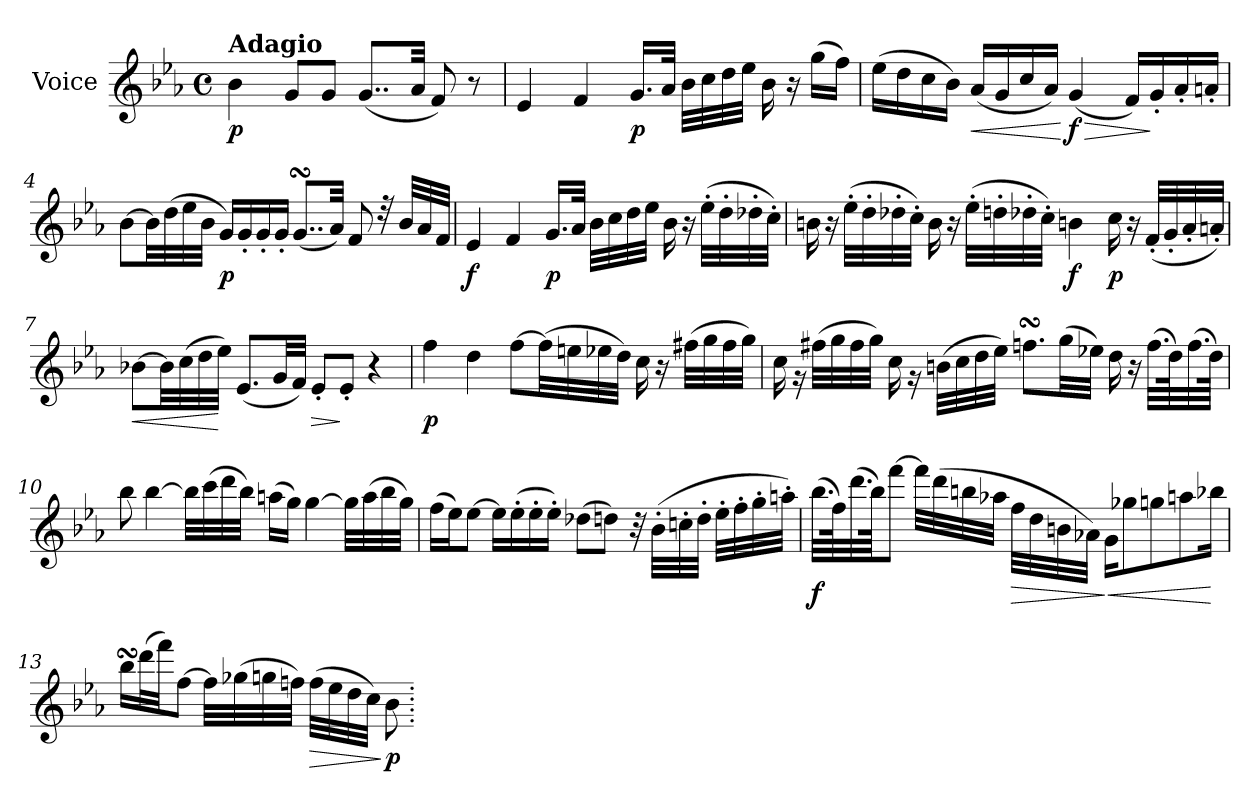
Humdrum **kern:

**kern	**dynam
*part1	*part1
*staff1	*staff1
*I"Voice	*
*I'V	*
*clefG2	*
*k[b-e-a-]	*
*M4/4	*
*met(c)	*
=1	=1
!LO:TX:a:B:t=Adagio	!
!	!LO:DY:b
4b-\	p
8g/L	.
8g/J	.
(<8..g/L	.
32a-/Jkk	.
8f/)	.
8r	.
=2	=2
4e-/	.
4f/	.
!	!LO:DY:b
16.g/LL	p
32a-/JJk	.
32b-\LLL	.
32cc\	.
32dd\	.
32ee-\JJJ	.
16b-\	.
16r	.
(>16gg\LL	.
16ff\JJ)	.
!!LO:LB:g=z
=3	=3
(>16ee-\LL	.
16dd\	.
16cc\	.
16b-\JJ)	.
!	!LO:HP:b
(<16a-/LL	<
16g/	.
16cc/	.
16a-/JJ)	.
!	!LO:HP:n=1:b
!	!LO:DY:n=1:b
(<4g/	[ > f
16f/LL)	.
16g'/	]
16a-'/	.
16an'/JJ	.
=4	=4
[8b-\L	.
32b-\LL]	.
(>32dd\	.
32ee-\	.
32b-\JJJ	.
!	!LO:DY:b
16g/LL)	p
16g'/	.
16g'/	.
16g'/JJ	.
(<8..gsSsS/L	.
32a-/Jkk)	.
8f/	.
32rdd	.
32b-/LLL	.
32a-/	.
32f/JJJ	.
!!LO:LB:g=z
=5	=5
!	!LO:DY:b
4e-/	f
4f/	.
!	!LO:DY:b
16.g/LL	p
32a-/JJk	.
32b-\LLL	.
32cc\	.
32dd\	.
32ee-\JJJ	.
16b-\	.
16r	.
(>32ee-'\LLL	.
32dd'\	.
32dd-X'\	.
32cc'\JJJ)	.
=6	=6
16bn\	.
16r	.
(>32ee-'\LLL	.
32dd'\	.
32dd-X'\	.
32cc'\JJJ)	.
16b\	.
16r	.
(>32ee-'\LLL	.
32ddn'\	.
32dd-X'\	.
32cc'\JJJ)	.
!	!LO:DY:b
4bn\	f
!	!LO:DY:b
16cc\	p
16r	.
(<32f'/LLL	.
32g'/	.
32a-'/	.
32an'/JJJ)	.
!!LO:LB:g=z
=7	=7
!	!LO:HP:b
[8b-X\L	<
32b-\LL]	.
(>32cc\	.
32dd\	.
32ee-\JJJ)	[
(<8.e-/L	.
32g/LL	.
32f/JJJ)	.
!	!LO:HP:b
8e-'/L	>
8e-'/J	]
4r	.
=8	=8
!	!LO:DY:b
4ff\	p
4dd\	.
[8ff\L	.
(>32ff\LL]	.
32een\	.
32ee-X\	.
32dd\JJJ)	.
16cc\	.
16r	.
(>32ff#X\LLL	.
32gg\	.
32ff#\	.
32gg\JJJ)	.
!!LO:LB:g=z
=9	=9
16cc\	.
16rg	.
(>32ff#X\LLL	.
32gg\	.
32ff#\	.
32gg\JJJ)	.
16cc\	.
16rg	.
(>32bn\LLL	.
32cc\	.
32dd\	.
32ee-\JJJ)	.
8.ffnsSSS\L	.
(>32gg\LL	.
32ee-X\JJJ)	.
16dd\	.
16r	.
(>32.ff\LLL	.
64dd\K)	.
(>32.ff\	.
64dd\JJJk)	.
=10	=10
8bb-\	.
[4bb-\	.
32bb-\LLL]	.
(>32ccc\	.
32ddd\	.
32bb-\JJJ)	.
(>16aan\LL	.
16gg\JJ)	.
[4gg\	.
32gg\LLL]	.
(>32aa\	.
32bb-\	.
32gg\JJJ)	.
!!LO:LB:g=z
=11	=11
(>16ff\LL	.
16ee-\J)	.
[8ee-\J	.
16ee-\LL]	.
(>16ee-'\	.
16ee-'\	.
16ee-'\JJ)	.
(>8dd-Xi\L	.
8dd\J)	.
32r	.
(>32b-'\LLL	.
32ccn'\	.
32dd'\JJJ	.
32ee-'\LLL	.
32ff'\	.
32gg'\	.
32aan'\JJJ)	.
!!LO:LB:g=z
=12	=12
!	!LO:DY:b
(>32.bb-\LLL	f
64ff\K)	.
(>32.ddd\	.
64bb-\JJK)	.
[8fff\J	.
32fff\LLL]	.
(>32ddd\	.
32bbn\	.
32aa-X\JJJ	.
!	!LO:HP:b
32ff\LLL	>
32dd\	.
32bn\	.
32a-X\JJJ)	.
!	!LO:HP:n=1:b
16g\KL	] <
8gg-Xi\	.
8gg\	.
8aan\	.
16bb-X\Jk	[
!!LO:LB:g=z
=13	=13
16bb-sSSS\LL	.
(>32ddd\L	.
32fff\JJ)	.
[8ff\J	.
32ff\LLL]	.
(>32gg-Xi\	.
32gg\	.
32ffn\JJJ)	.
!	!LO:HP:b
(>32ff\LLL	>
32ee-\	.
32dd\	.
32cc\JJJ)	.
!	!LO:DY:n=1:b
8b-\	] p
=.	=.
*-	*-
